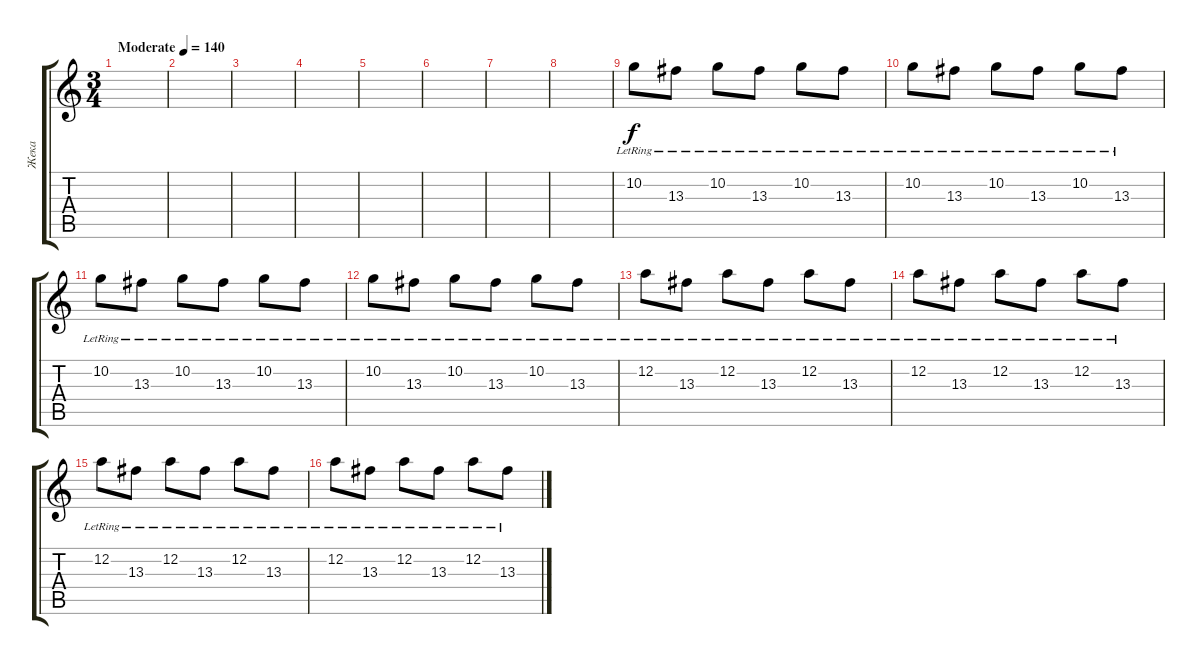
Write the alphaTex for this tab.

\track ("Жека" "Жека") {instrument electricguitarjazz}
\staff {score tabs}
\tuning (D4 A3 F3 C3 G2 C2) {hide}
\ts (3 4)
\tempo (140 "Moderate")
\clef g2
\ks c
|
|
|
|
|
|
|
|
10.2{lr}.8 13.3{lr}.8 10.2{lr}.8 13.3{lr}.8 10.2{lr}.8 13.3{lr}.8 |
10.2{lr}.8 13.3{lr}.8 10.2{lr}.8 13.3{lr}.8 10.2{lr}.8 13.3{lr}.8 |
10.2{lr}.8 13.3{lr}.8 10.2{lr}.8 13.3{lr}.8 10.2{lr}.8 13.3{lr}.8 |
10.2{lr}.8 13.3{lr}.8 10.2{lr}.8 13.3{lr}.8 10.2{lr}.8 13.3{lr}.8 |
12.2{lr}.8 13.3{lr}.8 12.2{lr}.8 13.3{lr}.8 12.2{lr}.8 13.3{lr}.8 |
12.2{lr}.8 13.3{lr}.8 12.2{lr}.8 13.3{lr}.8 12.2{lr}.8 13.3{lr}.8 |
12.2{lr}.8 13.3{lr}.8 12.2{lr}.8 13.3{lr}.8 12.2{lr}.8 13.3{lr}.8 |
12.2{lr}.8 13.3{lr}.8 12.2{lr}.8 13.3{lr}.8 12.2{lr}.8 13.3{lr}.8
